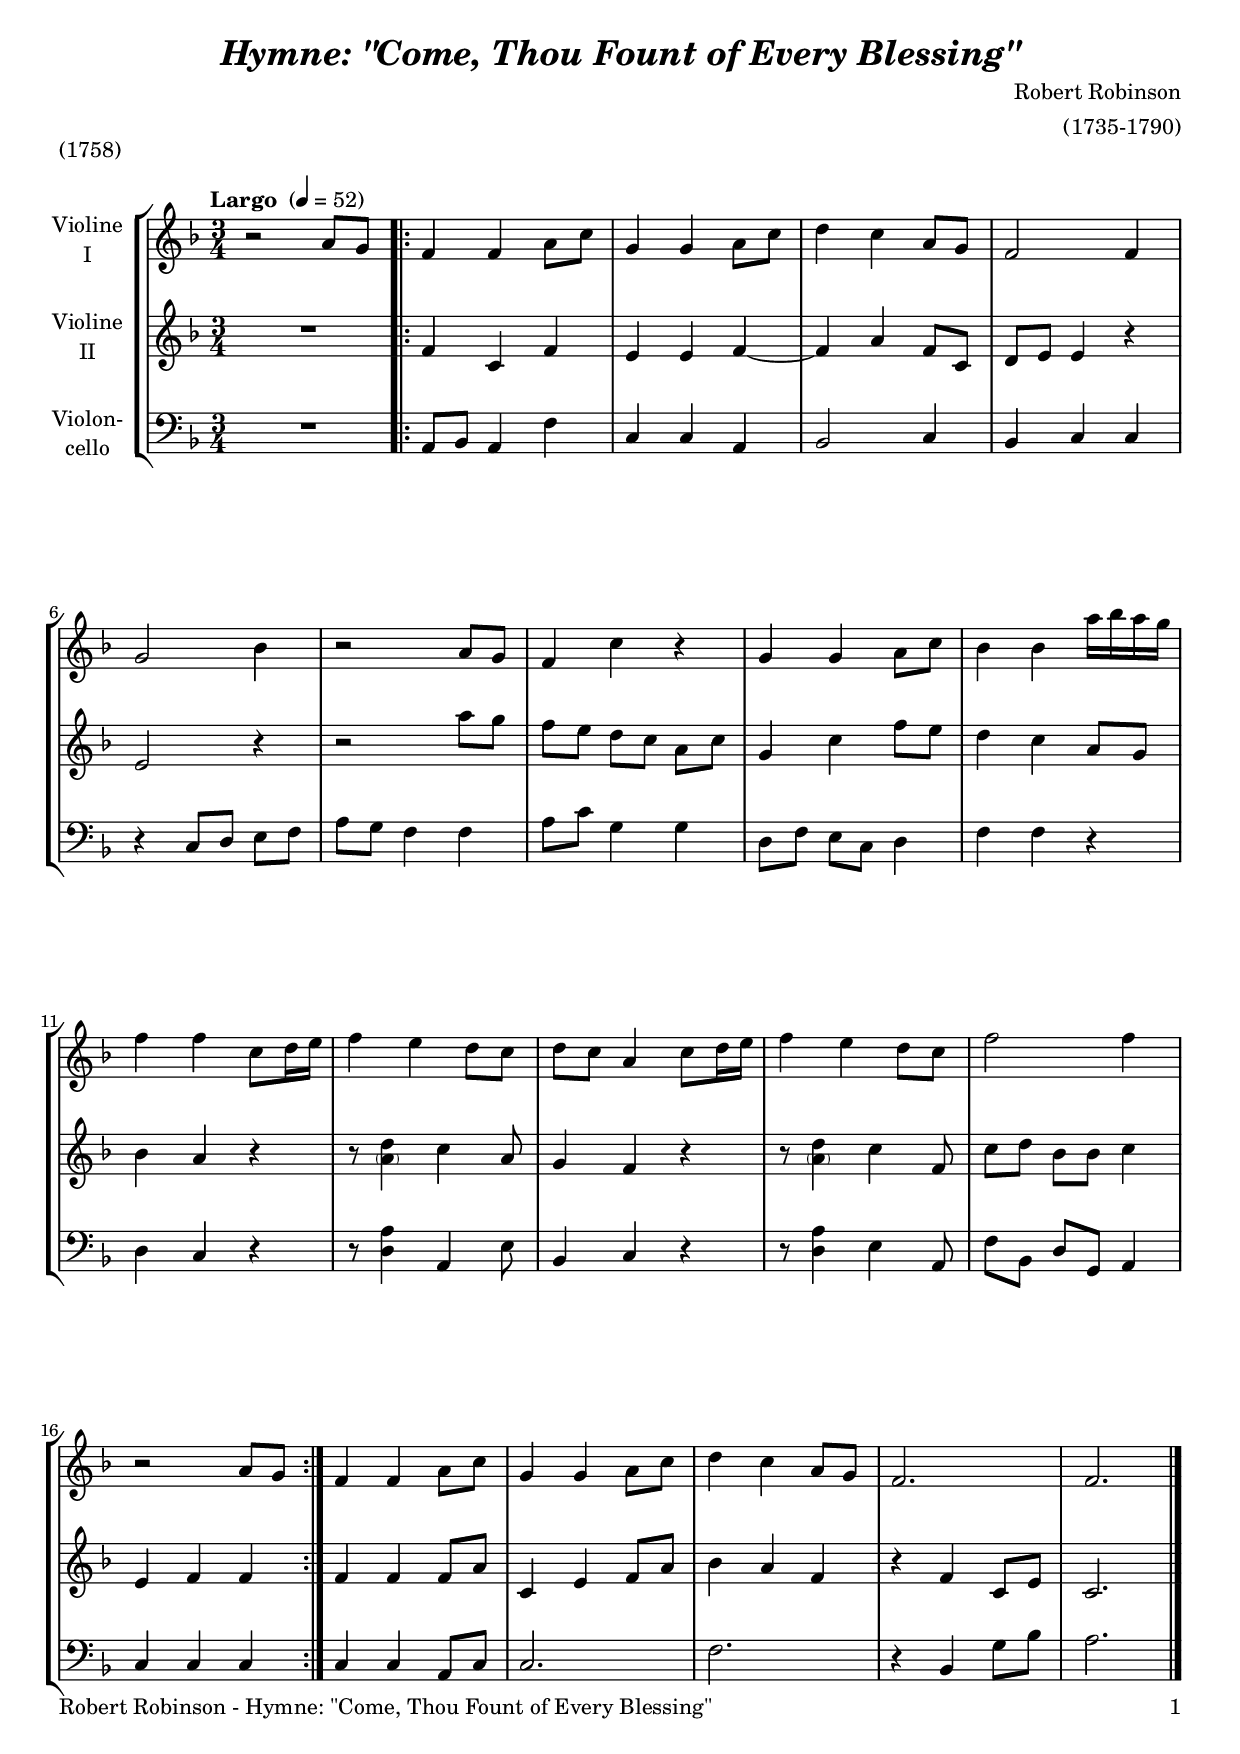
\version "2.24.4"
\include "deutsch.ly"
  
#(set-global-staff-size 19)

\header {
  title     = \markup \bold \italic "Hymne: \"Come, Thou Fount of Every Blessing\""
  composer  = "Robert Robinson"
  arranger  = "(1735-1790)"
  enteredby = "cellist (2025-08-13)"
  piece     = "(1758)"
}

voiceconsts = {
  \key d \major
  \time 3/4
  \clef "treble"
  \numericTimeSignature
  \compressEmptyMeasures
% Set default beaming for all staves
  \set Timing.beamExceptions = #'()
  \set Timing.baseMoment     = #(ly:make-moment 1 4)
  \set Timing.beatStructure  = #'(1 1 1)
  \tempo "Largo " 4=52
}

mivl = "violin"
miva = "viola"
mipz = "pizzicato strings"
mivc = "cello"

va = \relative c' {
  \voiceconsts

  r2 fis8 e
  \repeat volta 2 {
    d4 d fis8 a
    e4 e fis8 a
    h4 a fis8 e
    d2 d4
    e2 g4
    r2 fis8 e
    d4 a' r

    e e fis8 a
    g4 g fis'16 g fis e
    d4 d a8 h16 cis
    d4 cis h8 a
    h a fis4 a8 h16 cis
    d4 cis h8 a
    d2 d4

    r2 fis,8 e
  }
  d4 d fis8 a
  e4 e fis8 a
  h4 a fis8 e
  d2.
  d \bar "|."
}

vb = \relative c' {
  \voiceconsts

  R2.
  \repeat volta 2 {
    d4 a d
    cis cis d~
    d fis d8 a
    h cis cis4 r
    cis2 r4
    r2 fis'8 e
    d cis h a fis a

    e4 a d8 cis
    h4 a fis8 e
    g4 fis r
    r8 <\parenthesize fis h>4 a fis8
    e4 d r
    r8 <\parenthesize fis h>4 a d,8
    a' h g g a4
    cis, d d
  }

  d d d8 fis
  a,4 cis d8 fis
  g4 fis d
  r d a8 cis
  a2. \bar "|."
}

vc = \relative c, {
  \voiceconsts
  \clef "bass"
  
  R2.
  \repeat volta 2 {
    fis8 g fis4 d'
    a a fis
    g2 a4
    g a a
    r a8 h cis d
    fis e d4 d
    fis8 a e4 e

    h8 d cis a h4
    d d r
    h a r
    r8 <h fis'> 4 fis cis'8
    g4 a r
    r8 <h fis'>4 cis fis,8
    d' g, h e, fis4
    a a a
  }
  
  a a fis8 a
  a2.
  d
  r4 g, e'8 g
  fis2. \bar "|."
}


music = \new StaffGroup <<
      \new Staff {
	\set Staff.midiInstrument = \mivl
	\set Staff.instrumentName = \markup \center-column { "Violine" "I" }
	\transpose d f { \va }
      }

      \new Staff {
	\set Staff.midiInstrument = \mivl
	\set Staff.instrumentName = \markup \center-column { "Violine" "II" }
	\transpose d f { \vb }
      }

      \new Staff {
	\set Staff.midiInstrument = \mivc
	\set Staff.instrumentName = \markup \center-column { "Violon-" "cello" }
	\transpose d f { \vc }
      }
>>

\book {
  \paper {
    print-page-number = ##t
    print-first-page-number = ##t
    ragged-last-bottom = ##f
    oddHeaderMarkup = \markup \null
    evenHeaderMarkup = \markup \null
    oddFooterMarkup = \markup {
      \fill-line {
        \if \should-print-page-number
        "Robert Robinson - Hymne: \"Come, Thou Fount of Every Blessing\"" \fromproperty #'page:page-number-string
      }
    }
    evenFooterMarkup = \oddFooterMarkup
  } \score {
    \music
    \layout {}
  }

  \score {
    \unfoldRepeats \music

    \midi {
      \context {
        \Score
      }
    }
  }
}
